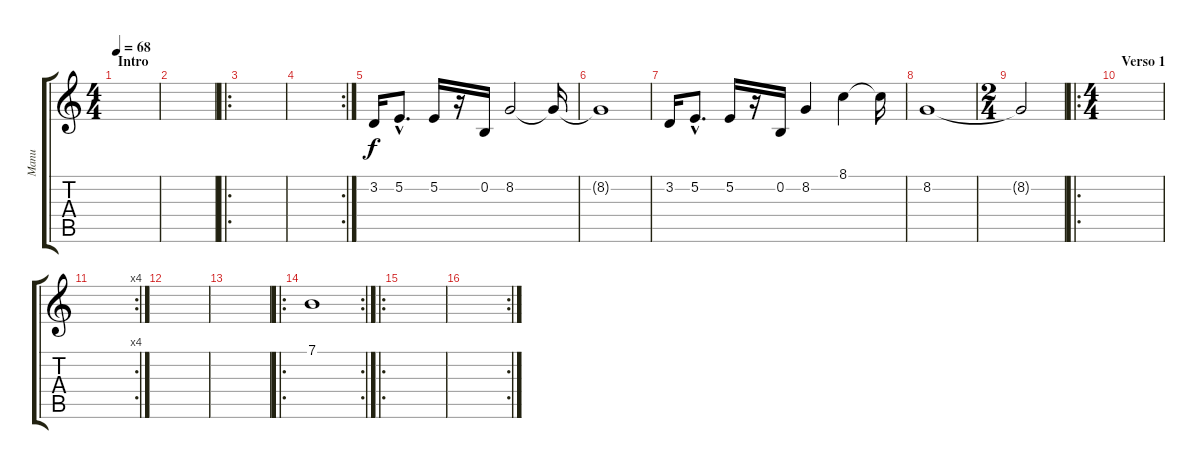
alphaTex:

\track ("Manu" "Manu") {instrument harmonica}
\staff {score tabs}
\tuning (E4 B3 G3 D3 A2 E2) {hide}
\ts (4 4)
\section ("" "Intro")
\tempo 68
\clef g2
\ks c
|
|
\ro
|
\rc 2
|
3.2.16 5.2{hac}.8{d} 5.2.16 r.16 0.2.16 8.2.2 8.2{t}.16 |
8.2{t}.1 |
3.2.16 5.2{hac}.8{d} 5.2.16 r.16 0.2.16 8.2.4 8.1.4{volume 3} 8.1{t}.16 |
8.2.1 |
\ts (2 4)
8.2{t}.2 |
\ro
\ts (4 4)
\section ("" "Verso 1")
|
\rc 4
|
|
|
\ro
\rc 2
7.1.1{volume 16} |
\ro
|
\rc 2
